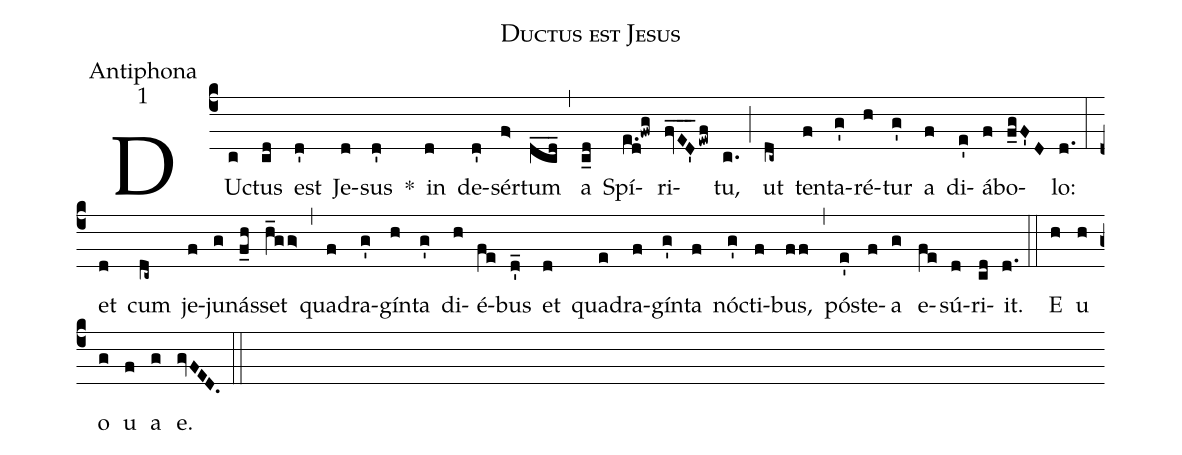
name:Ductus est Jesus;
office-part:Antiphona;
mode:1;
%%
(c4)DU(c)ctus(cd) est(d') Je(d)sus(d') *() in(d) de(d')sér(f>)tum(d_c_d_) (,) a(c_d) Spí(e.d!fwg)ri(fvED'___ewf)tu,(c.) (;) ut(dc~) ten(f)ta(g')ré(h)tur(g') a(f) di(e')á(f)bo(f_gF'D)lo:(d.) (:) et(d) cum(dc~) je(f)ju(g)nás(f_h)set(h_gg>) (,) qua(f)dra(g')gín(h)ta(g') di(h)é(fe)bus(d_') et(d) qua(e)dra(f)gín(g')ta(f) nó(g')cti(f)bus,(ff) (,) pó(e')ste(f)a(g) e(fe)sú(d)ri(cd)it.(d.) (::) E(h) u(h) o(g) u(f) a(g) e.(gvFED.) (::)
